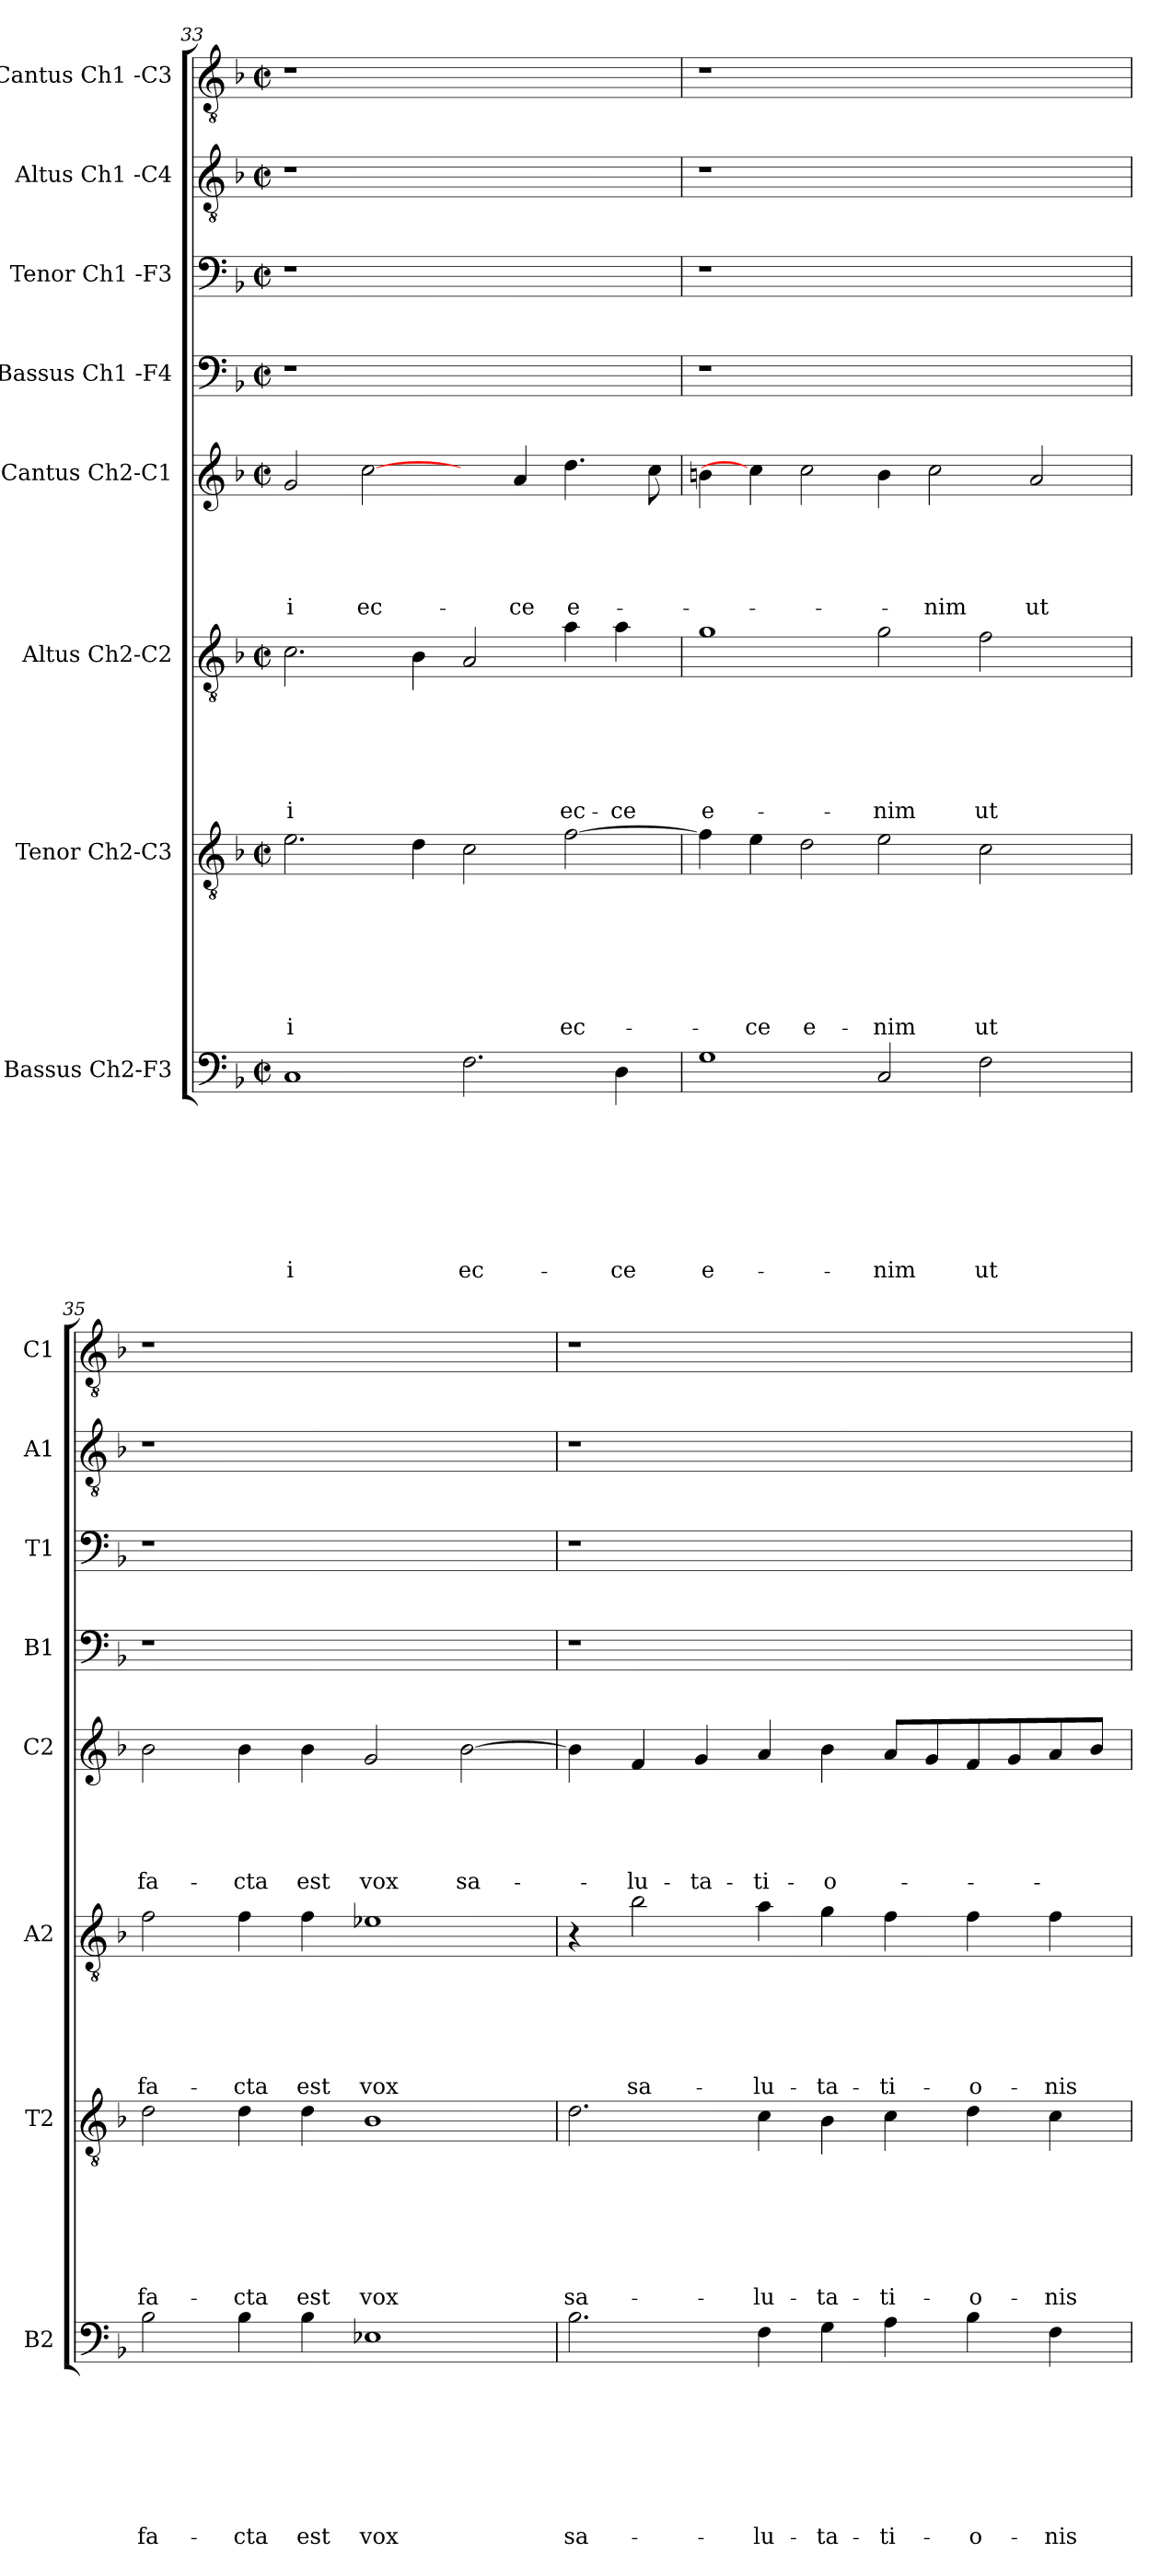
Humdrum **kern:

**kern	**text	**text	**text	**text	**text	**text	**text	**text	**kern	**text	**text	**text	**text	**text	**text	**text	**kern	**text	**text	**text	**text	**text	**text	**kern	**text	**text	**text	**text	**text	**kern	**kern	**kern	**kern
*part8	*part8	*part8	*part8	*part8	*part8	*part8	*part8	*part8	*part7	*part7	*part7	*part7	*part7	*part7	*part7	*part7	*part6	*part6	*part6	*part6	*part6	*part6	*part6	*part5	*part5	*part5	*part5	*part5	*part5	*part4	*part3	*part2	*part1
*staff8	*staff8	*staff8	*staff8	*staff8	*staff8	*staff8	*staff8	*staff8	*staff7	*staff7	*staff7	*staff7	*staff7	*staff7	*staff7	*staff7	*staff6	*staff6	*staff6	*staff6	*staff6	*staff6	*staff6	*staff5	*staff5	*staff5	*staff5	*staff5	*staff5	*staff4	*staff3	*staff2	*staff1
*I"Bassus Ch2-F3	*	*	*	*	*	*	*	*	*I"Tenor Ch2-C3	*	*	*	*	*	*	*	*I"Altus Ch2-C2	*	*	*	*	*	*	*I"Cantus Ch2-C1	*	*	*	*	*	*I"Bassus Ch1 -F4	*I"Tenor Ch1 -F3	*I"Altus Ch1 -C4	*I"Cantus Ch1 -C3
*I'B2	*	*	*	*	*	*	*	*	*I'T2	*	*	*	*	*	*	*	*I'A2	*	*	*	*	*	*	*I'C2	*	*	*	*	*	*I'B1	*I'T1	*I'A1	*I'C1
*clefF4	*	*	*	*	*	*	*	*	*clefGv2	*	*	*	*	*	*	*	*clefGv2	*	*	*	*	*	*	*clefG2	*	*	*	*	*	*clefF4	*clefF4	*clefGv2	*clefGv2
*k[b-]	*	*	*	*	*	*	*	*	*k[b-]	*	*	*	*	*	*	*	*k[b-]	*	*	*	*	*	*	*k[b-]	*	*	*	*	*	*k[b-]	*k[b-]	*k[b-]	*k[b-]
*F:	*	*	*	*	*	*	*	*	*F:	*	*	*	*	*	*	*	*F:	*	*	*	*	*	*	*F:	*	*	*	*	*	*F:	*F:	*F:	*F:
*M2/2	*	*	*	*	*	*	*	*	*M2/2	*	*	*	*	*	*	*	*M2/2	*	*	*	*	*	*	*M2/2	*	*	*	*	*	*M2/2	*M2/2	*M2/2	*M2/2
*met(c|)	*	*	*	*	*	*	*	*	*met(c|)	*	*	*	*	*	*	*	*met(c|)	*	*	*	*	*	*	*met(c|)	*	*	*	*	*	*met(c|)	*met(c|)	*met(c|)	*met(c|)
=33	=33	=33	=33	=33	=33	=33	=33	=33	=33	=33	=33	=33	=33	=33	=33	=33	=33	=33	=33	=33	=33	=33	=33	=33	=33	=33	=33	=33	=33	=33	=33	=33	=33
!	!	!	!	!	!	!	!	!LO:LY:b:rj	!	!	!	!	!	!	!	!LO:LY:b	!	!	!	!	!	!	!LO:LY:b	!	!	!	!	!	!LO:LY:b	!	!	!	!
1C	.	.	.	.	.	.	.	-i	2.e\	.	.	.	.	.	.	-i	2.c\	.	.	.	.	.	-i	2g/	.	.	.	.	-i	1r	1r	1r	1r
!	!	!	!	!	!	!	!	!	!	!	!	!	!	!	!	!	!	!	!	!	!	!	!	!	!	!	!	!	!LO:LY:b	!	!	!	!
.	.	.	.	.	.	.	.	.	.	.	.	.	.	.	.	.	.	.	.	.	.	.	.	[2cc\	.	.	.	.	ec-	.	.	.	.
.	.	.	.	.	.	.	.	.	4d\	.	.	.	.	.	.	.	4B-\	.	.	.	.	.	.	.	.	.	.	.	.	.	.	.	.
!	!	!	!	!	!	!	!	!LO:LY:b	!	!	!	!	!	!	!	!	!	!	!	!	!	!	!	!	!	!	!	!	!	!	!	!	!
2.F\	.	.	.	.	.	.	.	ec-	2c\	.	.	.	.	.	.	.	2A/	.	.	.	.	.	.	4ryy	.	.	.	.	.	1ryy	1ryy	1ryy	1ryy
!	!	!	!	!	!	!	!	!	!	!	!	!	!	!	!	!	!	!	!	!	!	!	!	!	!	!	!	!	!LO:LY:b	!	!	!	!
.	.	.	.	.	.	.	.	.	.	.	.	.	.	.	.	.	.	.	.	.	.	.	.	4a/	.	.	.	.	-ce	.	.	.	.
!	!	!	!	!	!	!	!	!	!	!	!	!	!	!	!	!LO:LY:b	!	!	!	!	!	!	!LO:LY:b	!	!	!	!	!	!LO:LY:b	!	!	!	!
.	.	.	.	.	.	.	.	.	[<2f\	.	.	.	.	.	.	ec-	4a\	.	.	.	.	.	ec-	4.dd\	.	.	.	.	e-	.	.	.	.
!	!	!	!	!	!	!	!	!LO:LY:b	!	!	!	!	!	!	!	!	!	!	!	!	!	!	!LO:LY:b:rj	!	!	!	!	!	!	!	!	!	!
4D\	.	.	.	.	.	.	.	-ce	.	.	.	.	.	.	.	.	4a\	.	.	.	.	.	-ce	.	.	.	.	.	.	.	.	.	.
.	.	.	.	.	.	.	.	.	.	.	.	.	.	.	.	.	.	.	.	.	.	.	.	8cc\	.	.	.	.	.	.	.	.	.
!!LO:PB:g=z
=34	=34	=34	=34	=34	=34	=34	=34	=34	=34	=34	=34	=34	=34	=34	=34	=34	=34	=34	=34	=34	=34	=34	=34	=34	=34	=34	=34	=34	=34	=34	=34	=34	=34
!	!	!	!	!	!	!	!	!LO:LY:b:rj	!	!	!	!	!	!	!	!	!	!	!	!	!	!	!LO:LY:b:rj	!	!	!	!	!	!	!	!	!	!
1G	.	.	.	.	.	.	.	e-	4f\]	.	.	.	.	.	.	.	1g	.	.	.	.	.	e-	4bn\	.	.	.	.	.	1r	1r	1r	1r
!	!	!	!	!	!	!	!	!	!	!	!	!	!	!	!	!LO:LY:b	!	!	!	!	!	!	!	!	!	!	!	!	!	!	!	!	!
.	.	.	.	.	.	.	.	.	4e\	.	.	.	.	.	.	-ce	.	.	.	.	.	.	.	4cc\]	.	.	.	.	.	.	.	.	.
!	!	!	!	!	!	!	!	!	!	!	!	!	!	!	!	!LO:LY:b	!	!	!	!	!	!	!	!	!	!	!	!	!	!	!	!	!
.	.	.	.	.	.	.	.	.	2d\	.	.	.	.	.	.	e-	.	.	.	.	.	.	.	2cc\	.	.	.	.	.	.	.	.	.
!	!	!	!	!	!	!	!	!LO:LY:b	!	!	!	!	!	!	!	!LO:LY:b	!	!	!	!	!	!	!LO:LY:b	!	!	!	!	!	!	!	!	!	!
2C/	.	.	.	.	.	.	.	-nim	2e\	.	.	.	.	.	.	-nim	2g\	.	.	.	.	.	-nim	4b\	.	.	.	.	.	1ryy	1ryy	1ryy	1ryy
!	!	!	!	!	!	!	!	!	!	!	!	!	!	!	!	!	!	!	!	!	!	!	!	!	!	!	!	!	!LO:LY:b	!	!	!	!
.	.	.	.	.	.	.	.	.	.	.	.	.	.	.	.	.	.	.	.	.	.	.	.	2cc\	.	.	.	.	-nim	.	.	.	.
!	!	!	!	!	!	!	!	!LO:LY:b	!	!	!	!	!	!	!	!LO:LY:b	!	!	!	!	!	!	!LO:LY:b	!	!	!	!	!	!	!	!	!	!
2F\	.	.	.	.	.	.	.	ut	2c\	.	.	.	.	.	.	ut	2f\	.	.	.	.	.	ut	.	.	.	.	.	.	.	.	.	.
!	!	!	!	!	!	!	!	!	!	!	!	!	!	!	!	!	!	!	!	!	!	!	!	!	!	!	!	!	!LO:LY:b	!	!	!	!
.	.	.	.	.	.	.	.	.	.	.	.	.	.	.	.	.	.	.	.	.	.	.	.	2a/	.	.	.	.	ut	.	.	.	.
4ryy	.	.	.	.	.	.	.	.	4ryy	.	.	.	.	.	.	.	4ryy	.	.	.	.	.	.	.	.	.	.	.	.	4ryy	4ryy	4ryy	4ryy
=35	=35	=35	=35	=35	=35	=35	=35	=35	=35	=35	=35	=35	=35	=35	=35	=35	=35	=35	=35	=35	=35	=35	=35	=35	=35	=35	=35	=35	=35	=35	=35	=35	=35
!	!	!	!	!	!	!	!	!LO:LY:b	!	!	!	!	!	!	!	!LO:LY:b	!	!	!	!	!	!	!LO:LY:b	!	!	!	!	!	!LO:LY:b	!	!	!	!
2B-\	.	.	.	.	.	.	.	fa-	2d\	.	.	.	.	.	.	fa-	2f\	.	.	.	.	.	fa-	2b-\	.	.	.	.	fa-	1r	1r	1r	1r
!	!	!	!	!	!	!	!	!LO:LY:b	!	!	!	!	!	!	!	!LO:LY:b	!	!	!	!	!	!	!LO:LY:b	!	!	!	!	!	!LO:LY:b	!	!	!	!
4B-\	.	.	.	.	.	.	.	-cta	4d\	.	.	.	.	.	.	-cta	4f\	.	.	.	.	.	-cta	4b-\	.	.	.	.	-cta	.	.	.	.
!	!	!	!	!	!	!	!	!LO:LY:b	!	!	!	!	!	!	!	!LO:LY:b	!	!	!	!	!	!	!LO:LY:b	!	!	!	!	!	!LO:LY:b	!	!	!	!
4B-\	.	.	.	.	.	.	.	est	4d\	.	.	.	.	.	.	est	4f\	.	.	.	.	.	est	4b-\	.	.	.	.	est	.	.	.	.
!	!	!	!	!	!	!	!	!LO:LY:b	!	!	!	!	!	!	!	!LO:LY:b	!	!	!	!	!	!	!LO:LY:b	!	!	!	!	!	!LO:LY:b	!	!	!	!
1E-X	.	.	.	.	.	.	.	vox	1B-	.	.	.	.	.	.	vox	1e-X	.	.	.	.	.	vox	2g/	.	.	.	.	vox	1ryy	1ryy	1ryy	1ryy
!	!	!	!	!	!	!	!	!	!	!	!	!	!	!	!	!	!	!	!	!	!	!	!	!	!	!	!	!	!LO:LY:b	!	!	!	!
.	.	.	.	.	.	.	.	.	.	.	.	.	.	.	.	.	.	.	.	.	.	.	.	[>2b-\	.	.	.	.	sa-	.	.	.	.
=36	=36	=36	=36	=36	=36	=36	=36	=36	=36	=36	=36	=36	=36	=36	=36	=36	=36	=36	=36	=36	=36	=36	=36	=36	=36	=36	=36	=36	=36	=36	=36	=36	=36
!	!	!	!	!	!	!	!	!LO:LY:b	!	!	!	!	!	!	!	!LO:LY:b	!	!	!	!	!	!	!	!	!	!	!	!	!	!	!	!	!
2.B-\	.	.	.	.	.	.	.	sa-	2.d\	.	.	.	.	.	.	sa-	4r	.	.	.	.	.	.	4b-\]	.	.	.	.	.	1r	1r	1r	1r
!	!	!	!	!	!	!	!	!	!	!	!	!	!	!	!	!	!	!	!	!	!	!	!LO:LY:b	!	!	!	!	!	!LO:LY:b	!	!	!	!
.	.	.	.	.	.	.	.	.	.	.	.	.	.	.	.	.	2b-\	.	.	.	.	.	sa-	4f/	.	.	.	.	-lu-	.	.	.	.
!	!	!	!	!	!	!	!	!	!	!	!	!	!	!	!	!	!	!	!	!	!	!	!	!	!	!	!	!	!LO:LY:b	!	!	!	!
.	.	.	.	.	.	.	.	.	.	.	.	.	.	.	.	.	.	.	.	.	.	.	.	4g/	.	.	.	.	-ta-	.	.	.	.
!	!	!	!	!	!	!	!	!LO:LY:b	!	!	!	!	!	!	!	!LO:LY:b	!	!	!	!	!	!	!LO:LY:b	!	!	!	!	!	!LO:LY:b	!	!	!	!
4F\	.	.	.	.	.	.	.	-lu-	4c\	.	.	.	.	.	.	-lu-	4a\	.	.	.	.	.	-lu-	4a/	.	.	.	.	-ti-	.	.	.	.
!	!	!	!	!	!	!	!	!LO:LY:b	!	!	!	!	!	!	!	!LO:LY:b	!	!	!	!	!	!	!LO:LY:b	!	!	!	!	!	!LO:LY:b	!	!	!	!
4G\	.	.	.	.	.	.	.	-ta-	4B-\	.	.	.	.	.	.	-ta-	4g\	.	.	.	.	.	-ta-	4b-\	.	.	.	.	-o-	1ryy	1ryy	1ryy	1ryy
!	!	!	!	!	!	!	!	!LO:LY:b	!	!	!	!	!	!	!	!LO:LY:b	!	!	!	!	!	!	!LO:LY:b	!	!	!	!	!	!	!	!	!	!
4A\	.	.	.	.	.	.	.	-ti-	4c\	.	.	.	.	.	.	-ti-	4f\	.	.	.	.	.	-ti-	8a/L	.	.	.	.	.	.	.	.	.
.	.	.	.	.	.	.	.	.	.	.	.	.	.	.	.	.	.	.	.	.	.	.	.	8g/	.	.	.	.	.	.	.	.	.
!	!	!	!	!	!	!	!	!LO:LY:b	!	!	!	!	!	!	!	!LO:LY:b	!	!	!	!	!	!	!LO:LY:b	!	!	!	!	!	!	!	!	!	!
4B-\	.	.	.	.	.	.	.	-o-	4d\	.	.	.	.	.	.	-o-	4f\	.	.	.	.	.	-o-	8f/	.	.	.	.	.	.	.	.	.
.	.	.	.	.	.	.	.	.	.	.	.	.	.	.	.	.	.	.	.	.	.	.	.	8g/	.	.	.	.	.	.	.	.	.
!	!	!	!	!	!	!	!	!LO:LY:b	!	!	!	!	!	!	!	!LO:LY:b	!	!	!	!	!	!	!LO:LY:b	!	!	!	!	!	!	!	!	!	!
4F\	.	.	.	.	.	.	.	-nis	4c\	.	.	.	.	.	.	-nis	4f\	.	.	.	.	.	-nis	8a/	.	.	.	.	.	.	.	.	.
.	.	.	.	.	.	.	.	.	.	.	.	.	.	.	.	.	.	.	.	.	.	.	.	8b-/J	.	.	.	.	.	.	.	.	.
=	=	=	=	=	=	=	=	=	=	=	=	=	=	=	=	=	=	=	=	=	=	=	=	=	=	=	=	=	=	=	=	=	=
*-	*-	*-	*-	*-	*-	*-	*-	*-	*-	*-	*-	*-	*-	*-	*-	*-	*-	*-	*-	*-	*-	*-	*-	*-	*-	*-	*-	*-	*-	*-	*-	*-	*-
